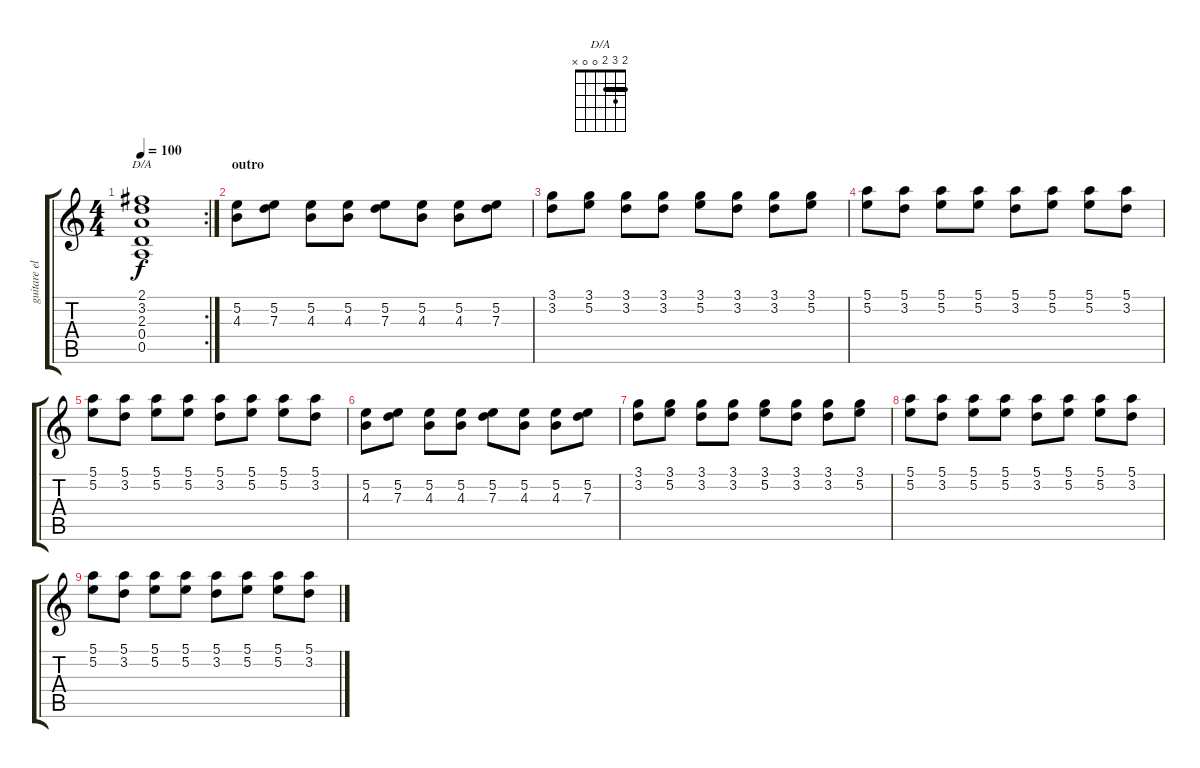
\track ("guitare electrique" "guitare el") {instrument overdrivenguitar}
\staff {score tabs}
\tuning (E4 B3 G3 D3 A2 E2) {hide}
\chord ("D/A" 2 3 2 0 0 x) {barre 2}
\rc 2
\ts (4 4)
\tempo 100
\clef g2
\ks c
(2.1 3.2 2.3 0.4 0.5).1{ch "D/A" dy f} |
\section ("" "outro")
(5.2 4.3).8{volume 13} (5.2 7.3).8 (5.2 4.3).8 (5.2 4.3).8 (5.2 7.3).8 (5.2 4.3).8 (5.2 4.3).8 (5.2 7.3).8 |
(3.1 3.2).8 (3.1 5.2).8 (3.1 3.2).8 (3.1 3.2).8 (3.1 5.2).8 (3.1 3.2).8 (3.1 3.2).8 (3.1 5.2).8 |
(5.1 5.2).8 (5.1 3.2).8 (5.1 5.2).8 (5.1 5.2).8 (5.1 3.2).8 (5.1 5.2).8 (5.1 5.2).8 (5.1 3.2).8 |
(5.1 5.2).8 (5.1 3.2).8 (5.1 5.2).8 (5.1 5.2).8 (5.1 3.2).8 (5.1 5.2).8 (5.1 5.2).8 (5.1 3.2).8 |
(5.2 4.3).8{volume 6} (5.2 7.3).8 (5.2 4.3).8 (5.2 4.3).8 (5.2 7.3).8 (5.2 4.3).8 (5.2 4.3).8 (5.2 7.3).8 |
(3.1 3.2).8 (3.1 5.2).8 (3.1 3.2).8 (3.1 3.2).8 (3.1 5.2).8 (3.1 3.2).8 (3.1 3.2).8 (3.1 5.2).8 |
(5.1 5.2).8 (5.1 3.2).8 (5.1 5.2).8 (5.1 5.2).8 (5.1 3.2).8 (5.1 5.2).8 (5.1 5.2).8 (5.1 3.2).8 |
(5.1 5.2).8 (5.1 3.2).8 (5.1 5.2).8 (5.1 5.2).8 (5.1 3.2).8 (5.1 5.2).8 (5.1 5.2).8 (5.1 3.2).8
